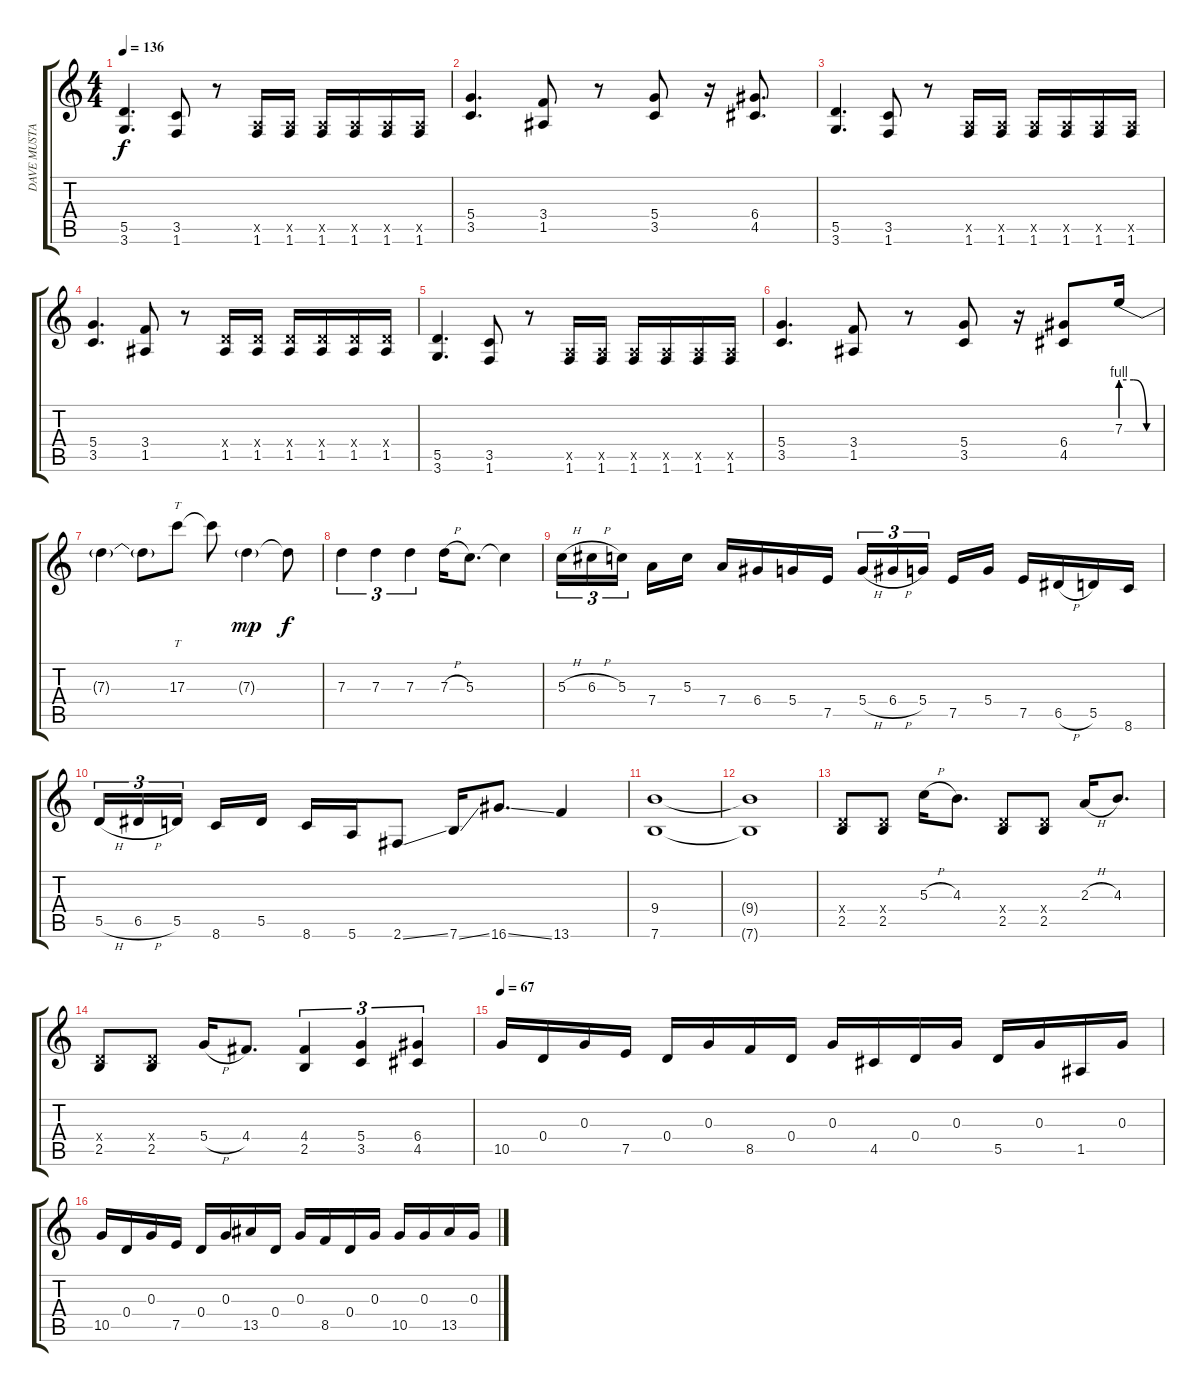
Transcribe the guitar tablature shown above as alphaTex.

\track ("DAVE MUSTAINE" "DAVE MUSTA") {instrument electricguitarclean}
\staff {score tabs}
\tuning (E4 B3 G3 D3 A2 E2) {hide}
\ts (4 4)
\tempo 136
\clef g2
\ks c
(5.5 3.6).4{d dy f} (3.5 1.6).8 r.8 (0.5{x} 1.6).16 (0.5{x} 1.6).16 (0.5{x} 1.6).16 (0.5{x} 1.6).16 (0.5{x} 1.6).16 (0.5{x} 1.6).16 |
(5.4 3.5).4{d} (3.4 1.5).8 r.8 (5.4 3.5).8 r.16 (6.4 4.5).8{d} |
(5.5 3.6).4{d} (3.5 1.6).8 r.8 (0.5{x} 1.6).16 (0.5{x} 1.6).16 (0.5{x} 1.6).16 (0.5{x} 1.6).16 (0.5{x} 1.6).16 (0.5{x} 1.6).16 |
(5.4 3.5).4{d} (3.4 1.5).8 r.8 (0.4{x} 1.5).16 (0.4{x} 1.5).16 (0.4{x} 1.5).16 (0.4{x} 1.5).16 (0.4{x} 1.5).16 (0.4{x} 1.5).16 |
(5.5 3.6).4{d} (3.5 1.6).8 r.8 (0.5{x} 1.6).16 (0.5{x} 1.6).16 (0.5{x} 1.6).16 (0.5{x} 1.6).16 (0.5{x} 1.6).16 (0.5{x} 1.6).16 |
(5.4 3.5).4{d} (3.4 1.5).8 r.8 (5.4 3.5).8 r.16 (6.4 4.5).8 7.3{be (custom 0 4 20 4 40 0 60 0)}.16 |
7.3{t}.4 7.3{t}.8 17.3.8{tt} 17.3{t}.8 7.3{g}.4{dy mp} 7.3{t}.8{dy f} |
7.3.4{tu (3 2)} 7.3.4{tu (3 2)} 7.3.4{tu (3 2)} 7.3{h}.16 5.3.8{d} 5.3{t}.4 |
5.3{h}.16{tu (3 2)} 6.3{h}.16{tu (3 2)} 5.3.16{tu (3 2) beam splitsecondary} 7.4.16 5.3.16 7.4.16 6.4.16 5.4.16 7.5.16 5.4{h}.16{tu (3 2)} 6.4{h}.16{tu (3 2)} 5.4.16{tu (3 2) beam splitsecondary} 7.5.16 5.4.16 7.5.16 6.5{h}.16 5.5.16 8.6.16 |
5.5{h}.16{tu (3 2)} 6.5{h}.16{tu (3 2)} 5.5.16{tu (3 2) beam splitsecondary} 8.6.16 5.5.16 8.6.16 5.6.16 2.6{ss}.8 7.6{ss}.16 16.6{ss}.8{d} 13.6.4 |
(9.4 7.6).1 |
(9.4{t} 7.6{t}).1 |
(0.4{x} 2.5).8 (0.4{x} 2.5).8 5.3{h}.16 4.3.8{d} (0.4{x} 2.5).8 (0.4{x} 2.5).8 2.3{h}.16 4.3.8{d} |
(0.4{x} 2.5).8 (0.4{x} 2.5).8 5.4{h}.16 4.4.8{d} (4.4 2.5).4{tu (3 2)} (5.4 3.5).4{tu (3 2)} (6.4 4.5).4{tu (3 2)} |
\tempo 67
10.5.16{instrument electricguitarclean} 0.4.16 0.3.16 7.5.16 0.4.16 0.3.16 8.5.16 0.4.16 0.3.16 4.5.16 0.4.16 0.3.16 5.5.16 0.3.16 1.5.16 0.3.16 |
10.5.16 0.4.16 0.3.16 7.5.16 0.4.16 0.3.16 13.5.16 0.4.16 0.3.16 8.5.16 0.4.16 0.3.16 10.5.16 0.3.16 13.5.16 0.3.16
